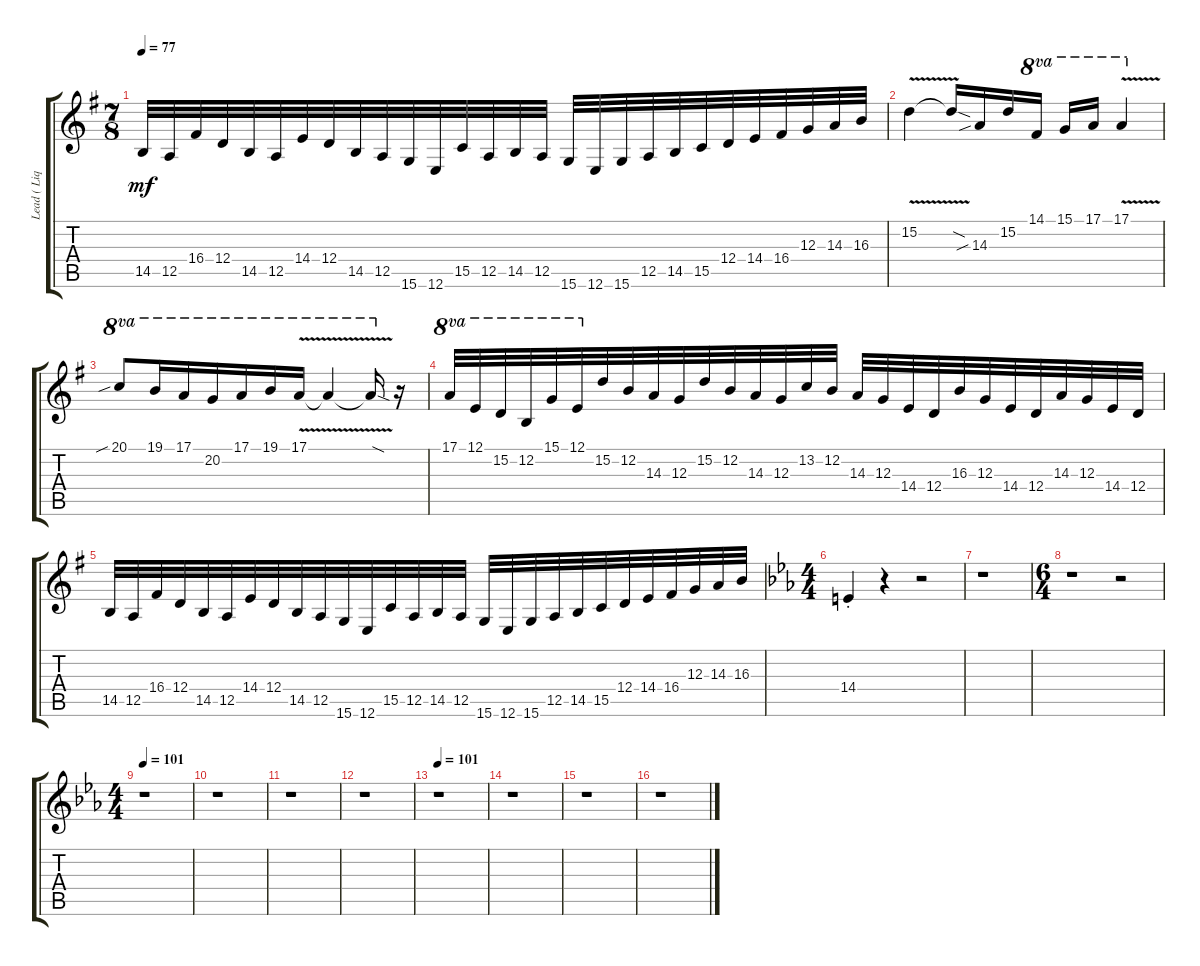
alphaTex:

\track ("Lead ( Liquid T Lead )" "Lead ( Liq") {instrument lead1square}
\staff {score tabs}
\tuning (E4 B3 G3 D3 A2 E2) {hide}
\ts (7 8)
\tempo 77
\clef g2
\ks g
14.5.32{dy mf} 12.5.32 16.4.32 12.4.32 14.5.32 12.5.32 14.4.32 12.4.32 14.5.32 12.5.32 15.6.32 12.6.32 15.5.32 12.5.32 14.5.32 12.5.32 15.6.32 12.6.32 15.6.32 12.5.32 14.5.32 15.5.32 12.4.32 14.4.32 16.4.32 12.3.32 14.3.32 16.3.32 |
15.2{v}.4 15.2{sod t}.16 14.3{sib}.16 15.2.16 14.1.16{ot 8va} 15.1.16{ot 8va} 17.1.16{ot 8va} 17.1{v}.4{ot 8va} |
20.1{sib}.8{ot 8va} 19.1.16{ot 8va} 17.1.16{ot 8va} 20.2.16{ot 8va} 17.1.16{ot 8va} 19.1.16{ot 8va} 17.1{v}.16{ot 8va} 17.1{v t}.4{ot 8va} 17.1{sod t}.16{ot 8va} r.16 |
17.1.32{ot 8va} 12.1.32{ot 8va} 15.2.32{ot 8va} 12.2.32{ot 8va} 15.1.32{ot 8va} 12.1.32{ot 8va} 15.2.32 12.2.32 14.3.32 12.3.32 15.2.32 12.2.32 14.3.32 12.3.32 13.2.32 12.2.32 14.3.32 12.3.32 14.4.32 12.4.32 16.3.32 12.3.32 14.4.32 12.4.32 14.3.32 12.3.32 14.4.32 12.4.32 |
14.5.32 12.5.32 16.4.32 12.4.32 14.5.32 12.5.32 14.4.32 12.4.32 14.5.32 12.5.32 15.6.32 12.6.32 15.5.32 12.5.32 14.5.32 12.5.32 15.6.32 12.6.32 15.6.32 12.5.32 14.5.32 15.5.32 12.4.32 14.4.32 16.4.32 12.3.32 14.3.32 16.3.32 |
\ts (4 4)
\ks cminor
14.4{st}.4 r.4 r.2 |
r.1 |
\ts (6 4)
r.1 r.2 |
\ts (4 4)
\tempo 106
\tempo 101
r.1 |
r.1 |
r.1 |
r.1 |
\tempo 106
\tempo 101
r.1 |
r.1 |
r.1 |
r.1
